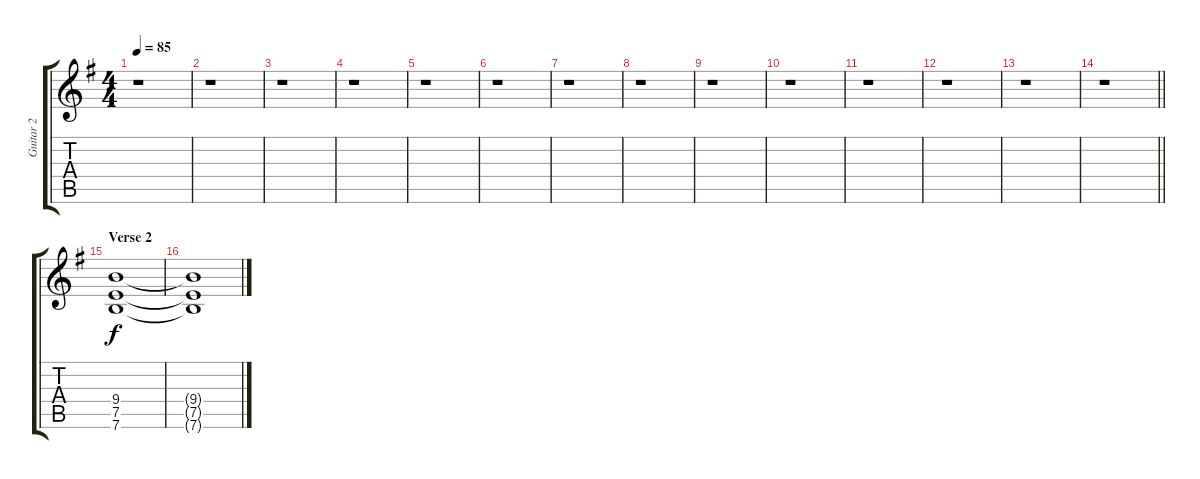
\track ("Guitar 2" "Guitar 2") {instrument overdrivenguitar}
\staff {score tabs}
\tuning (E4 B3 G3 D3 A2 E2) {hide}
\ts (4 4)
\tempo 85
\clef g2
\ks g
r.1{dy f} |
r.1 |
r.1 |
r.1 |
r.1 |
r.1 |
r.1 |
r.1 |
r.1 |
r.1 |
r.1 |
r.1 |
r.1 |
\barLineRight lightlight
r.1 |
\section ("" "Verse 2")
(9.4 7.5 7.6).1 |
(9.4{t} 7.5{t} 7.6{t}).1
